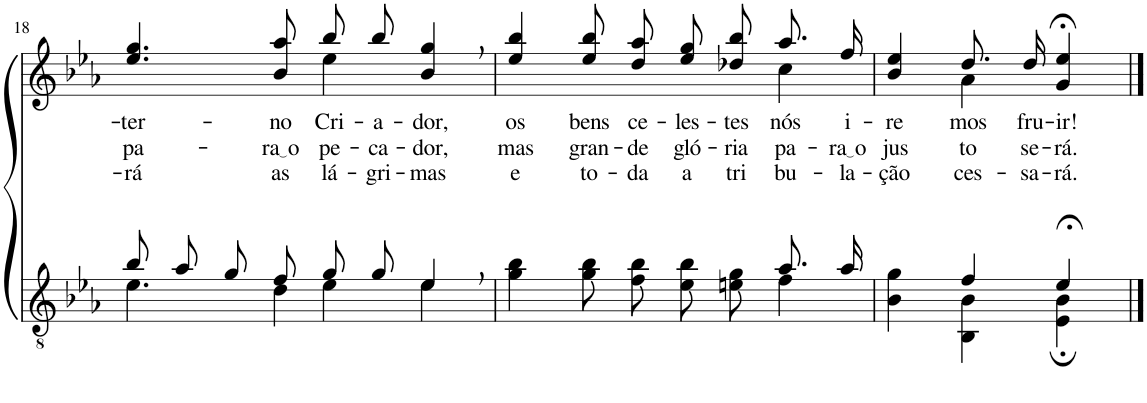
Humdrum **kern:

**kern	**kern	**text	**text	**text
*part2	*part1	*part1	*part1	*part1
*staff2	*staff1	*staff1	*staff1	*staff1
*I"Parte III e IV	*I"Parte I e II	*	*	*
!!LO:PB:g=z
*clefGv2	*clefG2	*	*	*
*Trd4c7	*Trd4c7	*	*	*
*k[b-e-a-]	*k[b-e-a-]	*	*	*
*M4/4	*M4/4	*	*	*
=18	=18	=18	=18	=18
*^	*	*	*	*
*	*^	*	*	*	*
!	!	!	!	!LO:LY:b	!LO:LY:b	!LO:LY:b
*	*	*	*^	*	*	*
8b-/L	2ryy	4.e-\	4.ee-/ 4.gg/	2ryy	ter-	pa-	rá
8a-/J	.	.	.	.	.	.	.
8g/L	.	.	.	.	.	.	.
!	!	!	!	!	!LO:LY:b	!LO:LY:b	!LO:LY:b
8f/J	.	4d\	8b-/ 8aa-/	.	-no	ra o	as
!	!	!	!	!	!LO:LY:b	!LO:LY:b	!LO:LY:b
8g/L	4e-\	.	8bb-/L	4ee-\	Cri-	pe-	lá-
!	!	!	!	!	!LO:LY:b	!LO:LY:b	!LO:LY:b
8g/J	.	8ryy	8bb-/J	.	-a-	-ca-	-gri-
!	!	!	!	!	!LO:LY:b	!LO:LY:b	!LO:LY:b
4e-,/	4ryy	4e-\	4b-/, 4gg/,	4ryy	-dor,	-dor,	-mas
=19	=19	=19	=19	=19	=19	=19	=19
!	!	!	!	!	!LO:LY:b	!LO:LY:b	!LO:LY:b
*	*v	*v	*	*	*	*	*
2.ryy	4g\ 4b-\	4ee-/ 4bb-/	2.ryy	os	mas	e
!	!	!	!	!LO:LY:b	!LO:LY:b	!LO:LY:b
.	8g\ 8b-\L	8ee-\ 8bb-\L	.	bens	gran-	to-
!	!	!	!	!LO:LY:b	!LO:LY:b	!LO:LY:b
.	8f\ 8b-\J	8dd\ 8aa-\J	.	ce-	-de	-da
!	!	!	!	!LO:LY:b	!LO:LY:b	!LO:LY:b
.	8e-\ 8b-\L	8ee-\ 8gg\L	.	-les-	gló-	a
!	!	!	!	!LO:LY:b	!LO:LY:b	!LO:LY:b
.	8en\ 8g\J	8dd-X\ 8bb-\J	.	-tes	-ria	tri-
!	!	!	!	!LO:LY:b	!LO:LY:b	!LO:LY:b
8.a-/L	4f\	8.aa-/L	4cc\	nós	pa-	-bu-
!	!	!	!	!LO:LY:b	!LO:LY:b	!LO:LY:b
16a-/Jk	.	16ff/Jk	.	i-	ra o	-la-
=20	=20	=20	=20	=20	=20	=20
!	!	!	!	!LO:LY:b	!LO:LY:b	!LO:LY:b
4ryy	4B-\ 4g\	4b-/ 4ee-/	4ryy	-re-	jus-	-ção
!	!	!	!	!LO:LY:b	!LO:LY:b	!LO:LY:b
4f/	4BB-\ 4B-\	8.dd/L	4a-\	-mos	-to	ces-
!	!	!	!	!LO:LY:b	!LO:LY:b	!LO:LY:b
.	.	16dd/Jk	.	fru-	se-	-sa-
!	!	!	!	!LO:LY:b	!LO:LY:b	!LO:LY:b
4e-;</	4E-\; 4B-\;	4g/;< 4ee-/;<	4ryy	-ir!	-rá.	-rá.
*v	*v	*	*	*	*	*
*	*v	*v	*	*	*
==	==	==	==	==
*-	*-	*-	*-	*-
